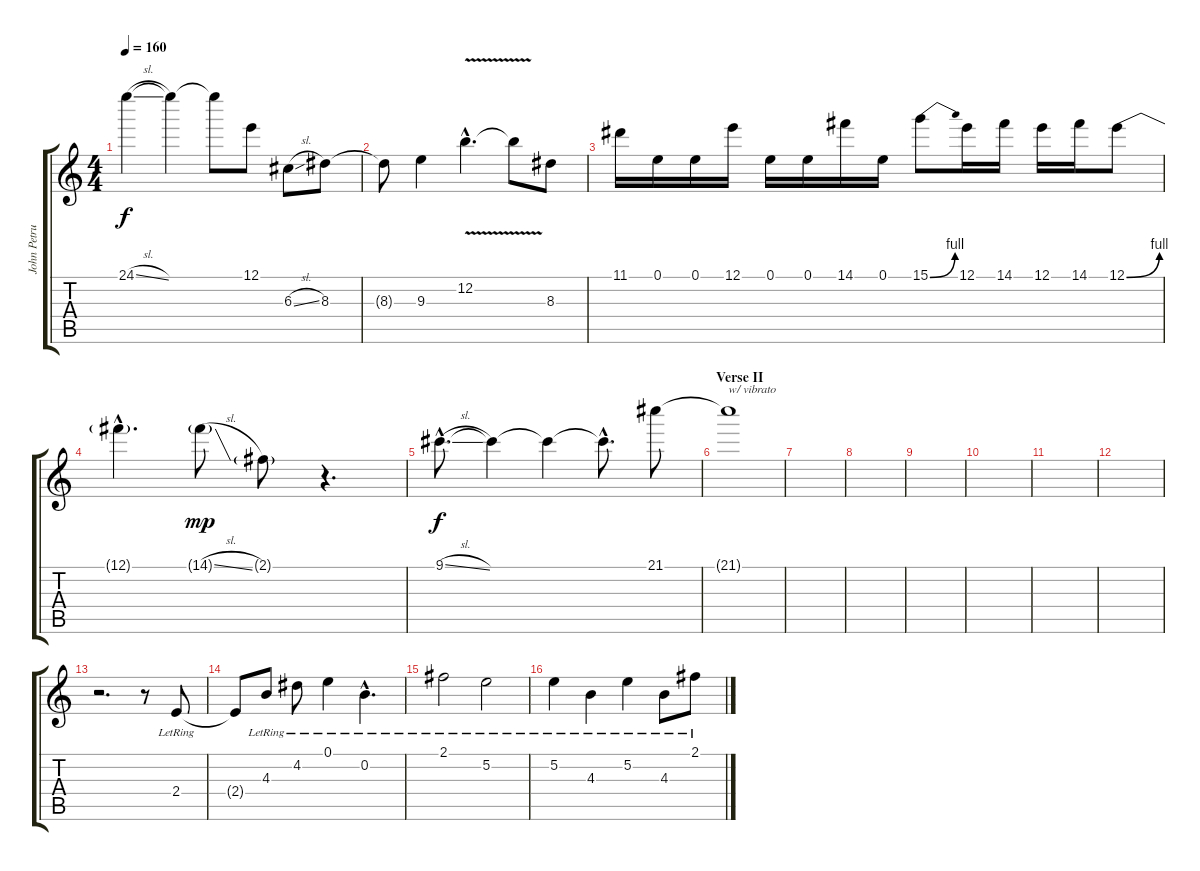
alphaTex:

\track ("John Petrucci Acoustic/Solo Guitar" "John Petru") {instrument acousticguitarsteel}
\staff {score tabs}
\tuning (E4 B3 G3 D3 A2 E2) {hide}
\ts (4 4)
\tempo 160
\clef g2
\ks c
24.1{sl}.4{dy f} 24.1{t}.4 24.1{t}.8 12.1.8 6.3{sl}.8 8.3.8 |
8.3{t}.8 9.3.4 12.2{v hac}.4{d} 12.2{t}.8 8.3.8 |
11.1.16 0.1.16 0.1.16 12.1.16 0.1.16 0.1.16 14.1.16 0.1.16 15.1{be (bend 0 0 60 4)}.8 12.1.16 14.1.16 12.1.16 14.1.16 12.1{be (bend 0 0 60 4)}.8 |
12.1{hac t}.4{d} 14.1{sl g}.8{dy mp} 2.1{g}.8 r.4{d} |
9.1{sl hac}.8{d dy f} 9.1{t}.4 9.1{t}.4 9.1{hac t}.8{d} 21.1.8 |
\section ("" "Verse II")
21.1{t}.1{txt "w/ vibrato" volume 4} |
|
|
|
|
|
|
r.2{d volume 13 instrument acousticguitarsteel} r.8 2.4{lr}.8 |
2.4{t}.8 4.3{lr}.8 4.2{lr}.8 0.1{lr}.4 0.2{hac lr}.4{d} |
2.1{lr}.2 5.2{lr}.2 |
5.2{lr}.4 4.3{lr}.4 5.2{lr}.4 4.3{lr}.8 2.1{lr}.8
